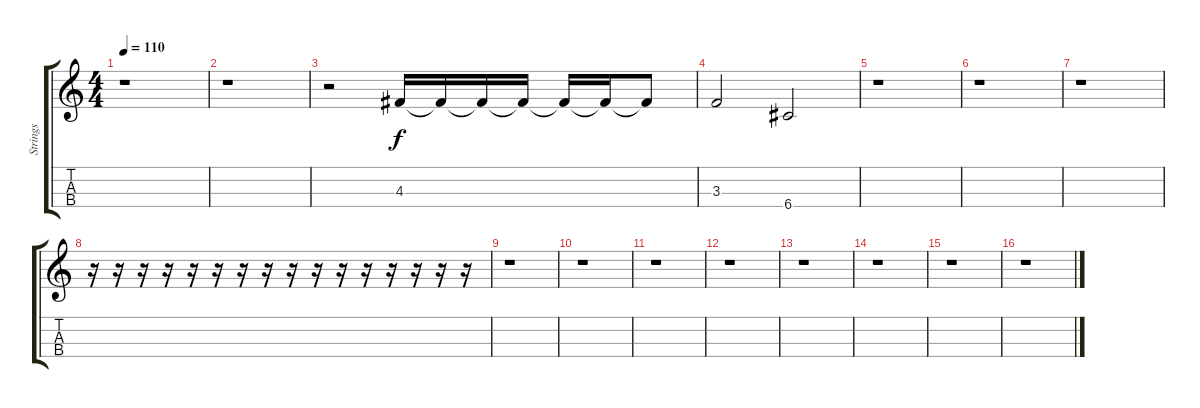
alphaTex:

\track ("Strings" "Strings") {instrument flute}
\staff {score tabs}
\tuning (E5 A4 D4 G3) {hide}
\ts (4 4)
\tempo 110
\clef g2
\ks c
r.1{dy f instrument flute} |
r.1 |
r.2 4.3.16 4.3{t}.16 4.3{t}.16 4.3{t}.16 4.3{t}.16 4.3{t}.16 4.3{t}.8 |
3.3.2 6.4.2 |
r.1 |
r.1 |
r.1 |
r.16 r.16 r.16 r.16 r.16 r.16 r.16 r.16 r.16 r.16 r.16 r.16 r.16 r.16 r.16 r.16 |
r.1 |
r.1 |
r.1 |
r.1 |
r.1 |
r.1 |
r.1 |
r.1
